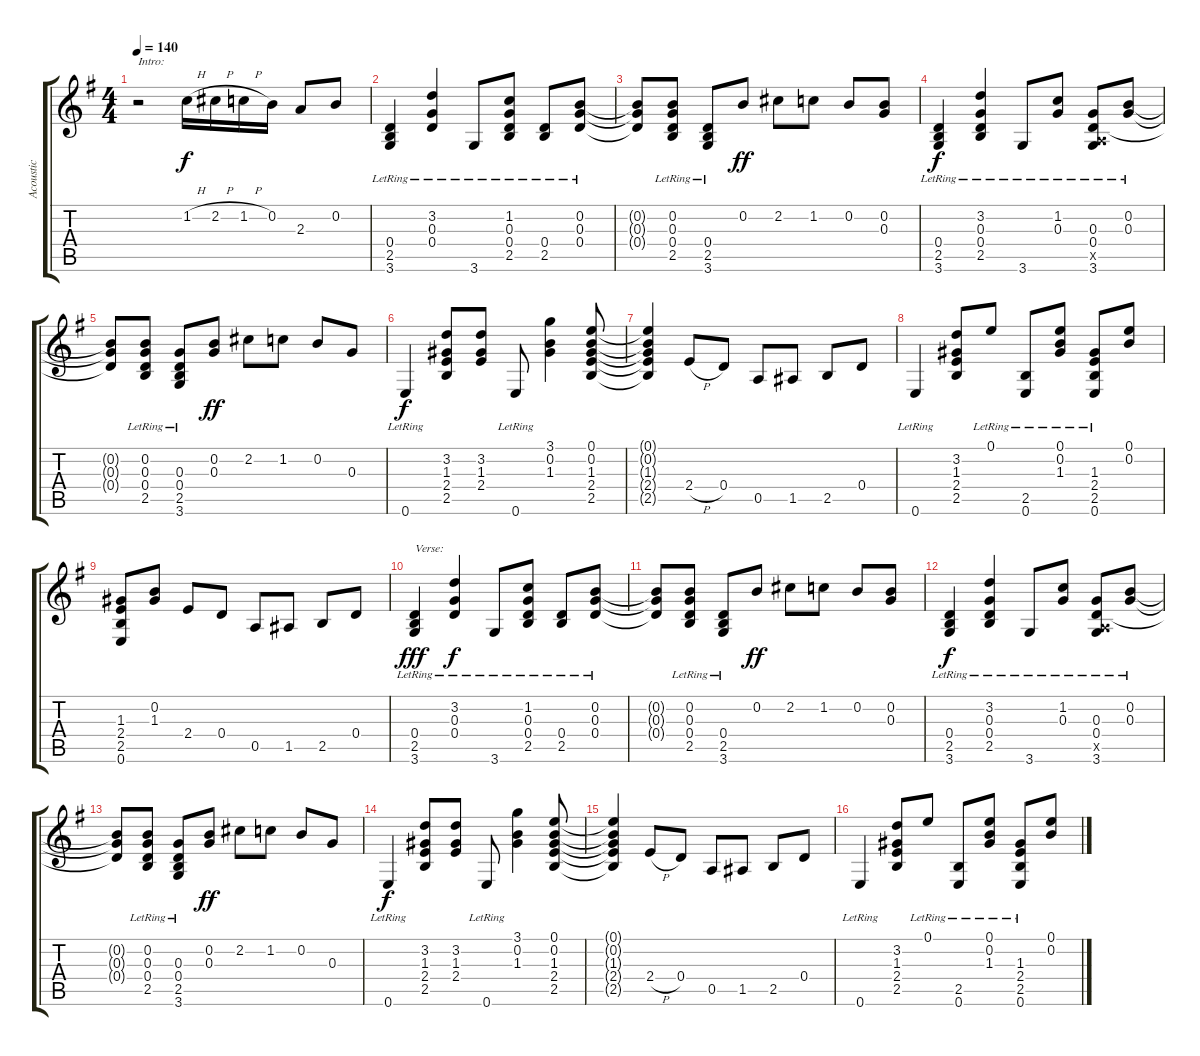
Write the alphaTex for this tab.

\track ("Acoustic" "Acoustic") {instrument acousticguitarnylon}
\staff {score tabs}
\tuning (E4 B3 G3 D3 A2 E2) {hide}
\ts (4 4)
\tempo 140
\clef g2
\ks g
r.2{txt "Intro:" dy f instrument acousticguitarnylon} 1.2{h}.16 2.2{h}.16 1.2{h}.16 0.2.16 2.3.8 0.2.8 |
(0.4{lr} 2.5{lr} 3.6{lr}).4 (3.2{lr} 0.3{lr} 0.4{lr}).4 3.6{lr}.8 (1.2{lr} 0.3{lr} 0.4{lr} 2.5{lr}).8 (0.4{lr} 2.5{lr}).8 (0.2{lr} 0.3{lr} 0.4{lr}).8 |
(0.2{t} 0.3{t} 0.4{t}).8 (0.2{lr} 0.3{lr} 0.4{lr} 2.5{lr}).8 (0.4{lr} 2.5{lr} 3.6{lr}).8 0.2.8{dy ff} 2.2.8 1.2.8 0.2.8 (0.2 0.3).8 |
(0.4{lr} 2.5{lr} 3.6{lr}).4{dy f} (3.2{lr} 0.3{lr} 0.4{lr} 2.5{lr}).4 3.6{lr}.8 (1.2{lr} 0.3{lr}).8 (0.3{lr} 0.4{lr} 0.5{x} 3.6{lr}).8 (0.2{lr} 0.3{lr}).8 |
(0.2{t} 0.3{t} 0.4{t}).8 (0.2{lr} 0.3{lr} 0.4{lr} 2.5{lr}).8 (0.3 0.4 2.5 3.6{lr}).8 (0.2 0.3).8{dy ff} 2.2.8 1.2.8 0.2.8 0.3.8 |
0.6{lr}.4{dy f} (3.2 1.3 2.4 2.5).8 (3.2 1.3 2.4).8 0.6{lr}.8 (3.1 0.2 1.3).4 (0.1 0.2 1.3 2.4 2.5).8 |
(0.1{t} 0.2{t} 1.3{t} 2.4{t} 2.5{t}).4 2.4{h}.8 0.4.8 0.5.8 1.5.8 2.5.8 0.4.8 |
0.6{lr}.4 (3.2 1.3 2.4 2.5).8 0.1{lr}.8 (2.5{lr} 0.6{lr}).8 (0.1{lr} 0.2{lr} 1.3{lr}).8 (1.3{lr} 2.4{lr} 2.5{lr} 0.6{lr}).8 (0.1 0.2).8 |
(1.3 2.4 2.5 0.6).8 (0.2 1.3).8 2.4.8 0.4.8 0.5.8 1.5.8 2.5.8 0.4.8 |
(0.4{lr} 2.5{lr} 3.6{lr}).4{txt "Verse: " dy fff} (3.2{lr} 0.3{lr} 0.4{lr}).4{dy f} 3.6{lr}.8 (1.2{lr} 0.3{lr} 0.4{lr} 2.5{lr}).8 (0.4{lr} 2.5{lr}).8 (0.2{lr} 0.3{lr} 0.4{lr}).8 |
(0.2{t} 0.3{t} 0.4{t}).8 (0.2{lr} 0.3{lr} 0.4{lr} 2.5{lr}).8 (0.4{lr} 2.5{lr} 3.6{lr}).8 0.2.8{dy ff} 2.2.8 1.2.8 0.2.8 (0.2 0.3).8 |
(0.4{lr} 2.5{lr} 3.6{lr}).4{dy f} (3.2{lr} 0.3{lr} 0.4{lr} 2.5{lr}).4 3.6{lr}.8 (1.2{lr} 0.3{lr}).8 (0.3{lr} 0.4{lr} 0.5{x} 3.6{lr}).8 (0.2{lr} 0.3{lr}).8 |
(0.2{t} 0.3{t} 0.4{t}).8 (0.2{lr} 0.3{lr} 0.4{lr} 2.5{lr}).8 (0.3 0.4 2.5 3.6{lr}).8 (0.2 0.3).8{dy ff} 2.2.8 1.2.8 0.2.8 0.3.8 |
0.6{lr}.4{dy f} (3.2 1.3 2.4 2.5).8 (3.2 1.3 2.4).8 0.6{lr}.8 (3.1 0.2 1.3).4 (0.1 0.2 1.3 2.4 2.5).8 |
(0.1{t} 0.2{t} 1.3{t} 2.4{t} 2.5{t}).4 2.4{h}.8 0.4.8 0.5.8 1.5.8 2.5.8 0.4.8 |
0.6{lr}.4 (3.2 1.3 2.4 2.5).8 0.1{lr}.8 (2.5{lr} 0.6{lr}).8 (0.1{lr} 0.2{lr} 1.3{lr}).8 (1.3{lr} 2.4{lr} 2.5{lr} 0.6{lr}).8 (0.1 0.2).8
